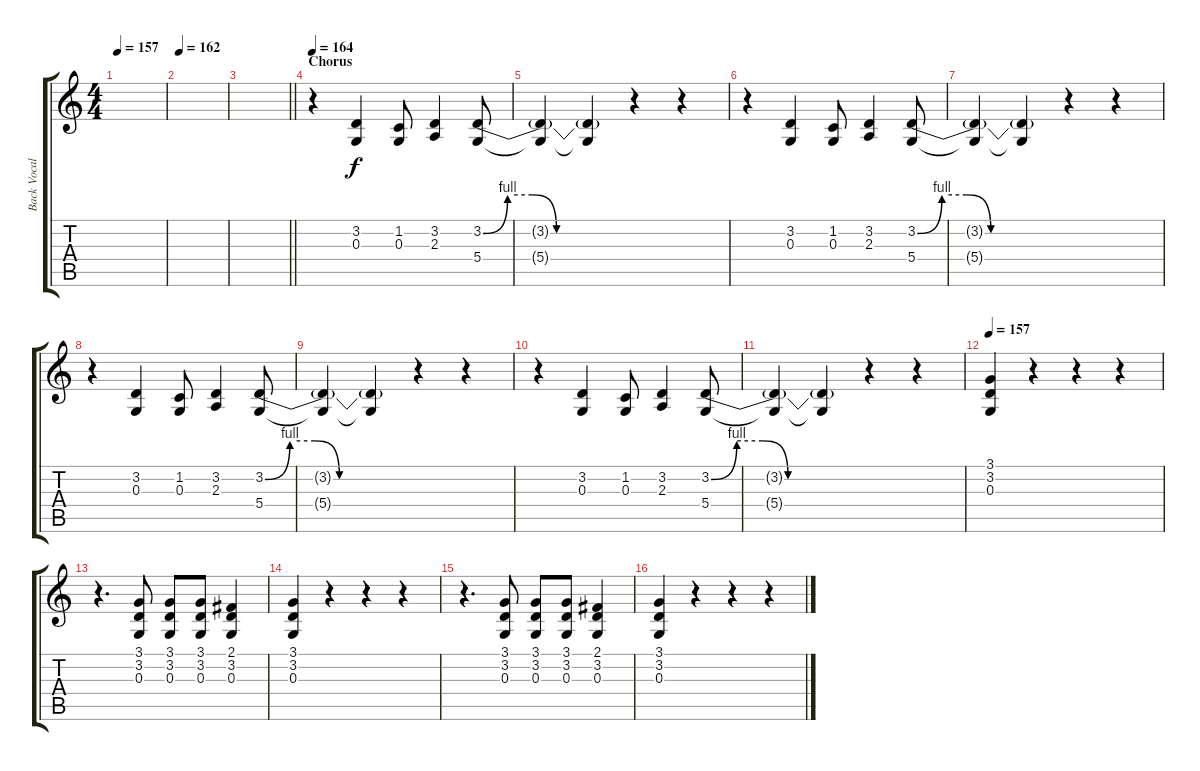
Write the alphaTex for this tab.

\track ("Back Vocals" "Back Vocal") {instrument altosax}
\staff {score tabs}
\tuning (E4 B3 G3 D3 A2 E2) {hide}
\ts (4 4)
\tempo 157
\clef g2
\ks c
|
\tempo 162
|
\barLineRight lightlight
|
\section ("" "Chorus")
\tempo 164
r.4 (3.2 0.3).4 (1.2 0.3).8 (3.2 2.3).4 (3.2{be (custom 0 0 10 4 20 4 30 0 60 0)} 5.4).8 |
(3.2{t} 5.4{t}).4 (3.2{t} 5.4{t}).4 r.4 r.4 |
r.4 (3.2 0.3).4 (1.2 0.3).8 (3.2 2.3).4 (3.2{be (custom 0 0 10 4 20 4 30 0 60 0)} 5.4).8 |
(3.2{t} 5.4{t}).4 (3.2{t} 5.4{t}).4 r.4 r.4 |
r.4 (3.2 0.3).4 (1.2 0.3).8 (3.2 2.3).4 (3.2{be (custom 0 0 10 4 20 4 30 0 60 0)} 5.4).8 |
(3.2{t} 5.4{t}).4 (3.2{t} 5.4{t}).4 r.4 r.4 |
r.4 (3.2 0.3).4 (1.2 0.3).8 (3.2 2.3).4 (3.2{be (custom 0 0 10 4 20 4 30 0 60 0)} 5.4).8 |
(3.2{t} 5.4{t}).4 (3.2{t} 5.4{t}).4 r.4 r.4 |
\tempo 157
(3.1 3.2 0.3).4 r.4 r.4 r.4 |
r.4{d} (3.1 3.2 0.3).8 (3.1 3.2 0.3).8 (3.1 3.2 0.3).8 (2.1 3.2 0.3).4 |
(3.1 3.2 0.3).4 r.4 r.4 r.4 |
r.4{d} (3.1 3.2 0.3).8 (3.1 3.2 0.3).8 (3.1 3.2 0.3).8 (2.1 3.2 0.3).4 |
(3.1 3.2 0.3).4 r.4 r.4 r.4
